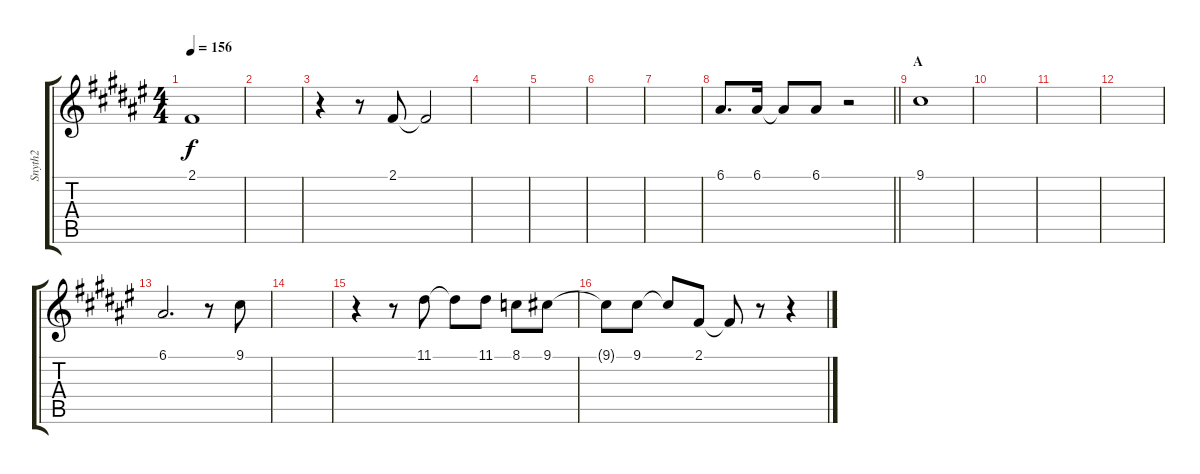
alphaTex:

\track ("Snyth2" "Snyth2") {instrument vibraphone}
\staff {score tabs}
\tuning (E4 B3 G3 D3 A2 E2) {hide}
\ts (4 4)
\tempo 156
\clef g2
\ks f#
2.1.1{dy f} |
|
r.4 r.8 2.1.8 2.1{t}.2 |
|
|
|
|
\barLineRight lightlight
6.1.8{d} 6.1.16 6.1{t}.8 6.1.8 r.2 |
\section ("" "A")
9.1.1 |
|
|
|
6.1.2{d} r.8 9.1.8 |
|
r.4 r.8 11.1.8 11.1{t}.8 11.1.8 8.1.8 9.1.8 |
9.1{t}.8 9.1.8 9.1{t}.8 2.1.8 2.1{t}.8 r.8 r.4
